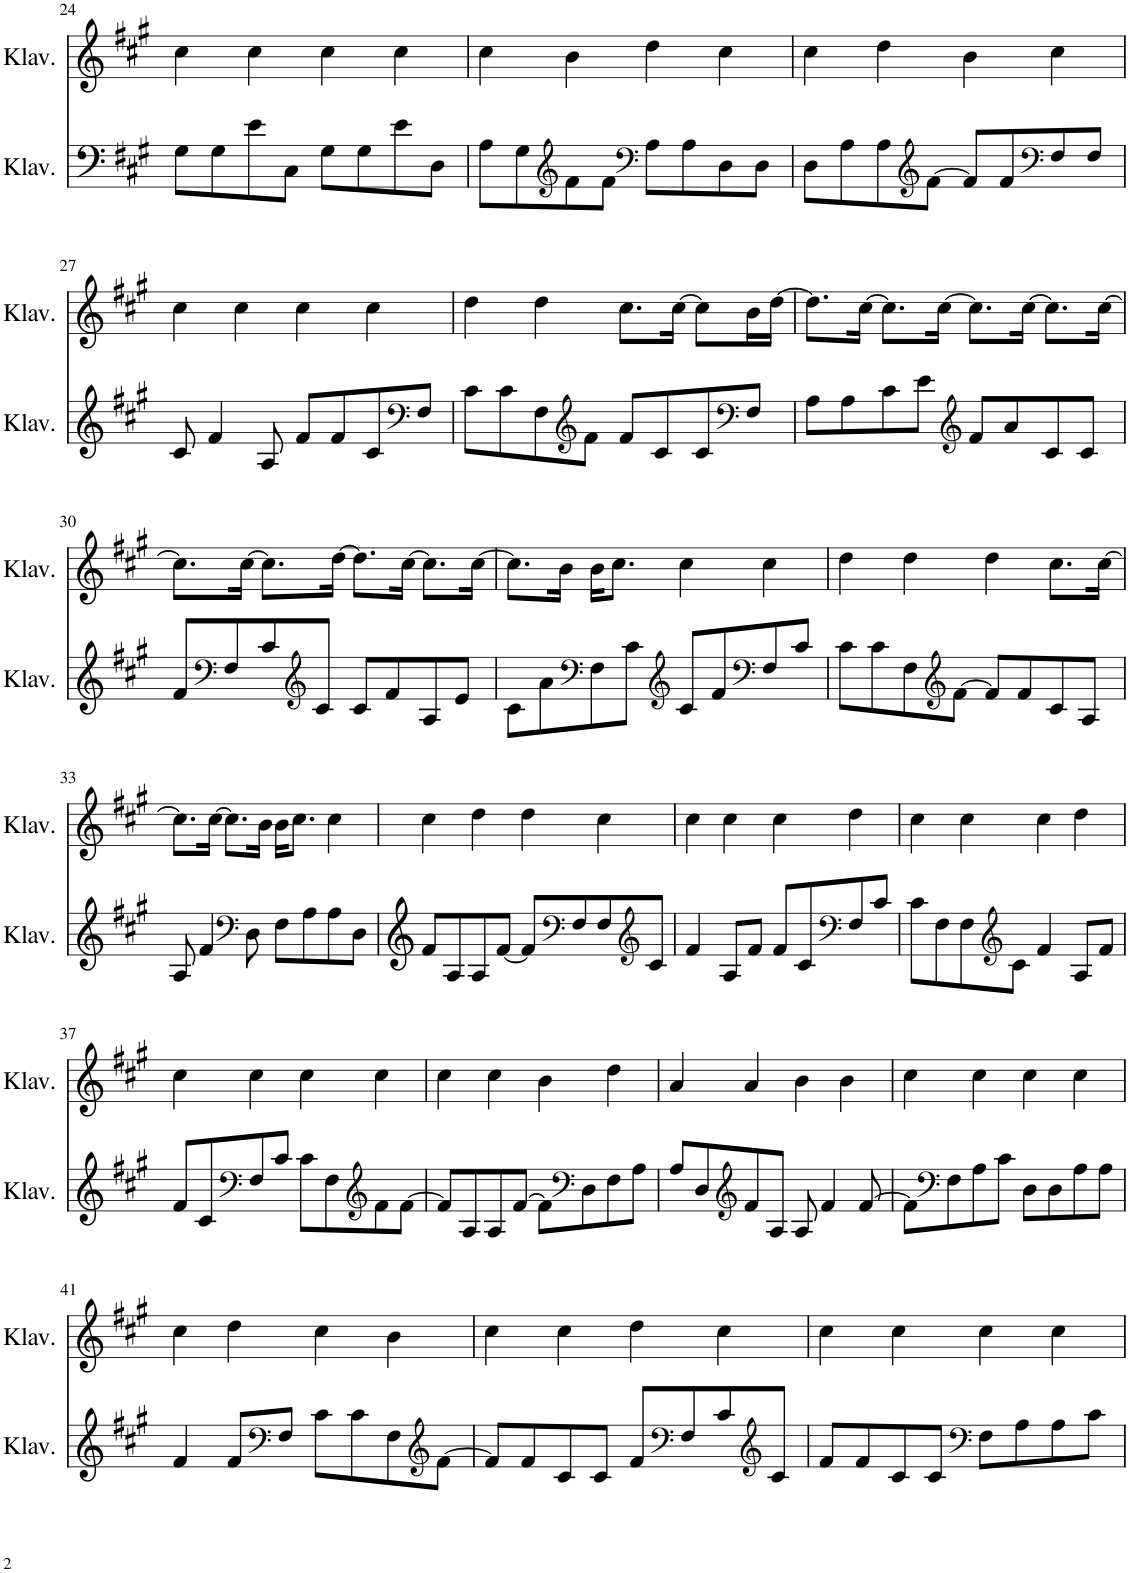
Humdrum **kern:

**kern	**kern
*part2	*part1
*staff2	*staff1
*I"Klavier	*I"Klavier
*I'Klav.	*I'Klav.
!!LO:PB:g=z
*clefF4	*clefG2
*k[f#c#g#]	*k[f#c#g#]
*M4/4	*M4/4
=24	=24
8G#\L	4cc#\
8G#\	.
8e\	4cc#\
8C#\J	.
8G#\L	4cc#\
8G#\	.
8e\	4cc#\
8D\J	.
=25	=25
8A\L	4cc#\
8G#\	.
*clefG2	*
8f#\	4b\
8f#\J	.
*clefF4	*
8A\L	4dd\
8A\	.
8D\	4cc#\
8D\J	.
=26	=26
8D\L	4cc#\
8A\	.
8A\	4dd\
*clefG2	*
[8f#\J	.
8f#/L]	4b\
8f#/	.
*clefF4	*
8F#/	4cc#\
8F#/J	.
!!LO:LB:g=z
=27	=27
8c#/	4cc#\
4f#/	.
.	4cc#\
8A/	.
8f#/L	4cc#\
8f#/	.
8c#/	4cc#\
*clefF4	*
8F#/J	.
=28	=28
8c#\L	4dd\
8c#\	.
8F#\	4dd\
*clefG2	*
8f#\J	.
8f#/L	8.cc#\L
8c#/	.
.	[16cc#\Jk
8c#/	8cc#\L]
*clefF4	*
8F#/J	16b\L
.	[16dd\JJ
=29	=29
8A\L	8.dd\L]
8A\	.
.	[16cc#\Jk
8c#\	8.cc#\L]
8e\J	.
.	[16cc#\Jk
*clefG2	*
8f#/L	8.cc#\L]
8a/	.
.	[16cc#\Jk
8c#/	8.cc#\L]
8c#/J	.
.	[16cc#\Jk
!!LO:LB:g=z
=30	=30
8f#/L	8.cc#\L]
*clefF4	*
8F#/	.
.	[16cc#\Jk
8c#/	8.cc#\L]
*clefG2	*
8c#/J	.
.	[16dd\Jk
8c#/L	8.dd\L]
8f#/	.
.	[16cc#\Jk
8A/	8.cc#\L]
8e/J	.
.	[16cc#\Jk
=31	=31
8c#\L	8.cc#\L]
8a\	.
.	16b\Jk
*clefF4	*
8F#\	16b\KL
.	8.cc#\J
8c#\J	.
*clefG2	*
8c#/L	4cc#\
8f#/	.
*clefF4	*
8F#/	4cc#\
8c#/J	.
=32	=32
8c#\L	4dd\
8c#\	.
8F#\	4dd\
*clefG2	*
[8f#\J	.
8f#/L]	4dd\
8f#/	.
8c#/	8.cc#\L
8A/J	.
.	[16cc#\Jk
!!LO:LB:g=z
=33	=33
8A/	8.cc#\L]
4f#/	.
.	[16cc#\Jk
.	8.cc#\L]
*clefF4	*
8D\	.
.	16b\Jk
8F#\L	16b\KL
.	8.cc#\J
8A\	.
8A\	4cc#\
8D\J	.
=34	=34
8f#/L	4cc#\
8A/	.
8A/	4dd\
[8f#/J	.
8f#/L]	4dd\
*clefF4	*
8F#/	.
8F#/	4cc#\
*clefG2	*
8c#/J	.
=35	=35
4f#/	4cc#\
8A/L	4cc#\
8f#/J	.
8f#/L	4cc#\
8c#/	.
*clefF4	*
8F#/	4dd\
8c#/J	.
=36	=36
8c#\L	4cc#\
8F#\	.
8F#\	4cc#\
*clefG2	*
8c#\J	.
4f#/	4cc#\
8A/L	4dd\
8f#/J	.
!!LO:LB:g=z
=37	=37
8f#/L	4cc#\
8c#/	.
*clefF4	*
8F#/	4cc#\
8c#/J	.
8c#\L	4cc#\
8F#\	.
*clefG2	*
8f#\	4cc#\
[8f#\J	.
=38	=38
8f#/L]	4cc#\
8A/	.
8A/	4cc#\
[8f#/J	.
8f#\L]	4b\
*clefF4	*
8D\	.
8F#\	4dd\
8A\J	.
=39	=39
8A/L	4a/
8D/	.
*clefG2	*
8f#/	4a/
8A/J	.
8A/	4b\
4f#/	.
.	4b\
[8f#/	.
=40	=40
8f#\L]	4cc#\
*clefF4	*
8F#\	.
8A\	4cc#\
8c#\J	.
8D\L	4cc#\
8D\	.
8A\	4cc#\
8A\J	.
!!LO:LB:g=z
=41	=41
4f#/	4cc#\
8f#/L	4dd\
*clefF4	*
8F#/J	.
8c#\L	4cc#\
8c#\	.
8F#\	4b\
*clefG2	*
[8f#\J	.
=42	=42
8f#/L]	4cc#\
8f#/	.
8c#/	4cc#\
8c#/J	.
8f#/L	4dd\
*clefF4	*
8F#/	.
8c#/	4cc#\
*clefG2	*
8c#/J	.
=43	=43
8f#/L	4cc#\
8f#/	.
8c#/	4cc#\
8c#/J	.
*clefF4	*
8F#\L	4cc#\
8A\	.
8A\	4cc#\
8c#\J	.
=	=
*-	*-
